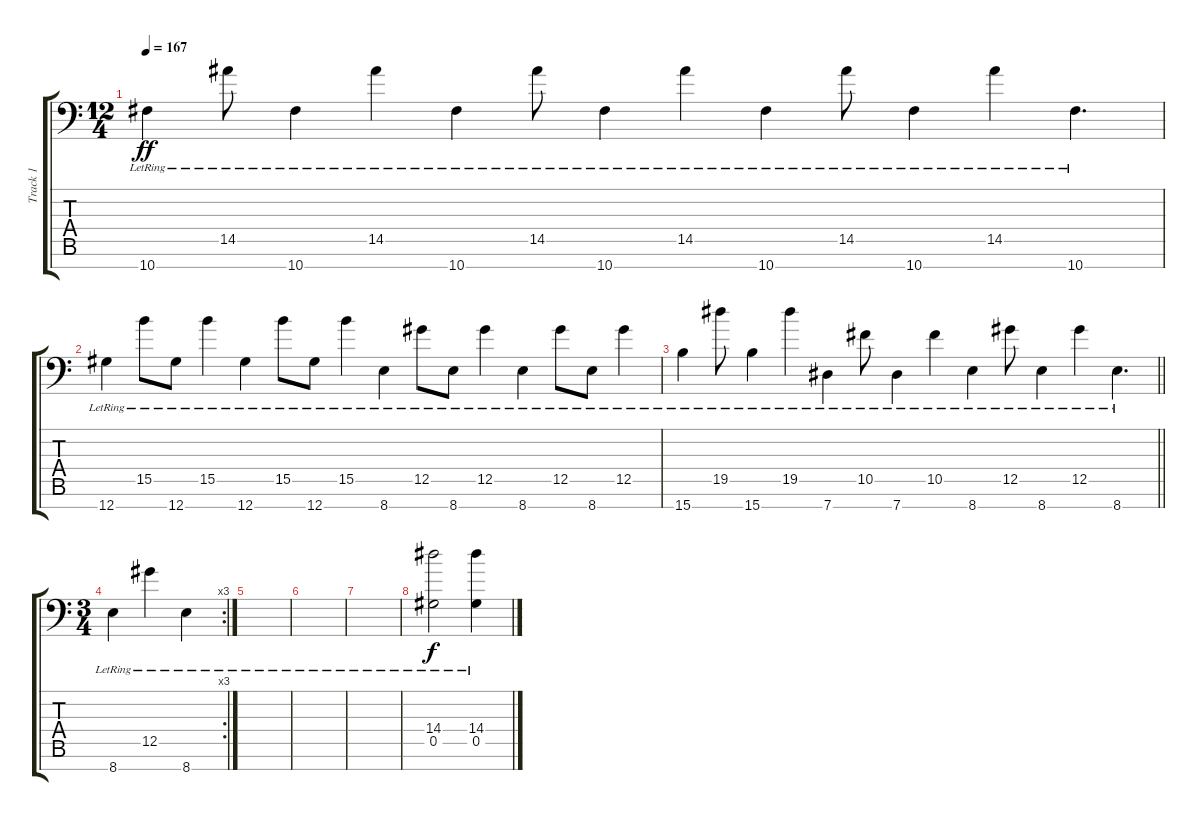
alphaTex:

\track ("Track 1" "Track 1") {instrument distortionguitar}
\staff {score tabs}
\tuning (Eb4 Bb3 Gb3 Db3 Ab2 Eb2 Ab1) {hide}
\ts (12 4)
\tempo 167
\clef f4
\ks c
10.7{lr}.4{dy ff} 14.5{lr}.8 10.7{lr}.4 14.5{lr}.4 10.7{lr}.4 14.5{lr}.8 10.7{lr}.4 14.5{lr}.4 10.7{lr}.4 14.5{lr}.8 10.7{lr}.4 14.5{lr}.4 10.7{lr}.4{d} |
12.7{lr}.4 15.5{lr}.8 12.7{lr}.8 15.5{lr}.4 12.7{lr}.4 15.5{lr}.8 12.7{lr}.8 15.5{lr}.4 8.7{lr}.4 12.5{lr}.8 8.7{lr}.8 12.5{lr}.4 8.7{lr}.4 12.5{lr}.8 8.7{lr}.8 12.5{lr}.4 |
\barLineRight lightlight
15.7{lr}.4 19.5{lr}.8 15.7{lr}.4 19.5{lr}.4 7.7{lr}.4 10.5{lr}.8 7.7{lr}.4 10.5{lr}.4 8.7{lr}.4 12.5{lr}.8 8.7{lr}.4 12.5{lr}.4 8.7{lr}.4{d} |
\rc 3
\ts (3 4)
\section ("" "")
8.7{lr}.4 12.5{lr}.4 8.7{lr}.4 |
|
|
|
(14.4{lr} 0.5{lr}).2{dy f} (14.4{lr} 0.5{lr}).4
